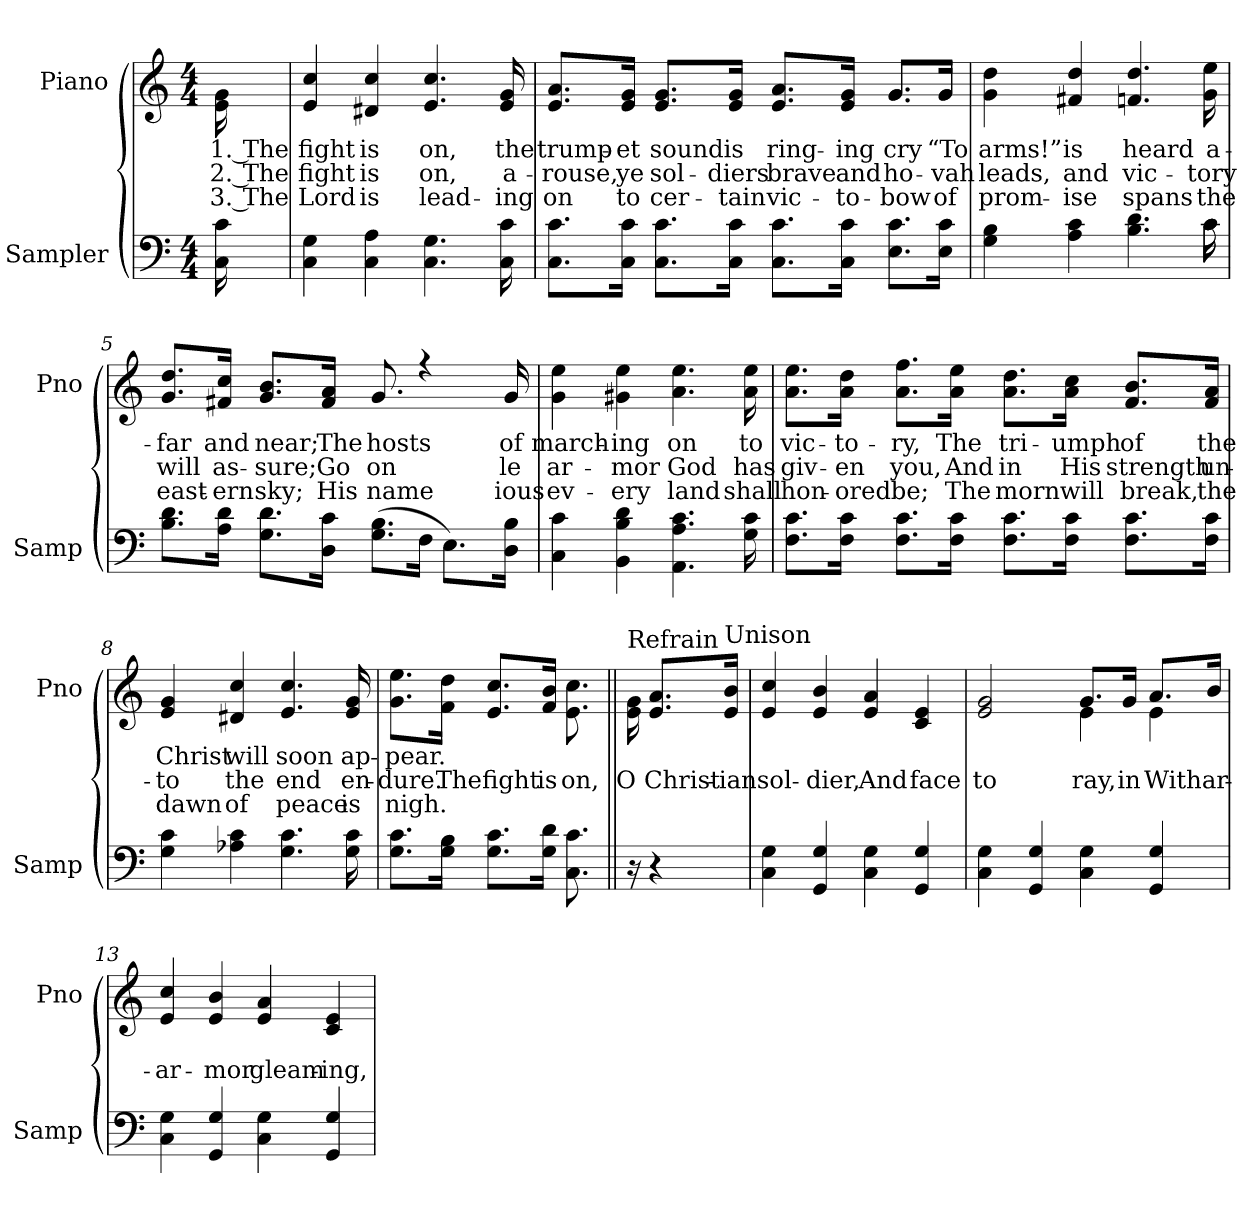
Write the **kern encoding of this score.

**kern	**kern	**text	**text	**text
*part2	*part1	*part1	*part1	*part1
*staff2	*staff1	*staff1	*staff1	*staff1
*I"Sampler	*I"Piano	*	*	*
*I'Samp	*I'Pno	*	*	*
*clefF4	*clefG2	*	*	*
*M4/4	*M4/4	*	*	*
=1	=1	=1	=1	=1
16C 16c	16e\ 16g\	1. The	2. The	3. The
=2	=2	=2	=2	=2
4C 4G	4e 4cc	fight	fight	Lord
4C 4A	4d#X 4cc	is	is	is
4.C 4.G	4.e 4.cc	on,	on,	lead-
16C 16c	16e 16g	the	a-	-ing
=3	=3	=3	=3	=3
*	*^	*	*	*
8.C\ 8.c\L	8.e/ 8.a/L	2.ryy	trump-	-rouse,	on
16C\ 16c\Jk	16e/ 16g/Jk	.	-et	ye	to
8.C\ 8.c\L	8.e/ 8.g/L	.	sound	sol-	cer-
16C\ 16c\Jk	16e/ 16g/Jk	.	is	-diers	-tain
8.C\ 8.c\L	8.e/ 8.a/L	.	ring-	brave	vic-
16C\ 16c\Jk	16e/ 16g/Jk	.	-ing	and	-to-
8.E\ 8.c\L	8.g/L	8.g/L	cry	-ho-	bow
16E\ 16c\Jk	16g/Jk	16g/Jk	“To	-vah	of
*	*v	*v	*	*	*
=4	=4	=4	=4	=4
*^	*	*	*	*
4G 4B	2..ryy	4g 4dd	arms!”	leads,	prom-
4A 4c	.	4f#X 4dd	is	and	-ise
4.B 4.d	.	4.fn 4.dd	heard	vic-	spans
16c\	16c	16g 16ee	a-	-tory	the
*v	*v	*	*	*	*
=5	=5	=5	=5	=5
*	*^	*	*	*
8.B\ 8.d\L	8.g/ 8.dd/L	2ryy	-far	will	east-
16A\ 16d\Jk	16f#X/ 16cc/Jk	.	and	as-	-ern
8.G\ 8.d\L	8.g/ 8.b/L	.	near;	-sure;	sky;
16D\ 16c\Jk	16f#/ 16a/Jk	.	The	Go	His
(8.G\ 8.B\L	8.g/	8.g	hosts	on	name
16F\Jk	4r	16ryy	.	.	.
8.E\L)	.	16gJk	is	the	in
.	.	8.ryy	.	.	.
16D\ 16B\Jk	16g/	.	of	-le	-ious
*	*v	*v	*	*	*
=6	=6	=6	=6	=6
4C 4c	4g 4ee	march-	ar-	ev-
4BB 4B 4d	4g#X 4ee	-ing	-mor	-ery
4.AA 4.A 4.c	4.a 4.ee	on	God	land
16G 16c	16a 16ee	to	has	shall
=7	=7	=7	=7	=7
8.F\ 8.c\L	8.a\ 8.ee\L	vic-	giv-	hon-
16F\ 16c\Jk	16a\ 16dd\Jk	-to-	-en	-ored
8.F\ 8.c\L	8.a\ 8.ff\L	-ry,	you,	be;
16F\ 16c\Jk	16a\ 16ee\Jk	The	And	The
8.F\ 8.c\L	8.a\ 8.dd\L	tri-	in	morn
16F\ 16c\Jk	16a\ 16cc\Jk	-umph	His	will
8.F\ 8.c\L	8.f/ 8.b/L	of	strength	break,
16F\ 16c\Jk	16f/ 16a/Jk	the	un-	the
=8	=8	=8	=8	=8
4G 4c	4e 4g	Christ	-to	dawn
4A-X 4c	4d#X 4cc	will	the	of
4.G 4.c	4.e 4.cc	soon	end	peace
16G 16c	16e 16g	ap-	en-	is
=9	=9	=9	=9	=9
8.G\ 8.c\L	8.g\ 8.ee\L	-pear.	-dure.	nigh.
16G\ 16B\Jk	16f\ 16dd\Jk	.	The	.
8.G\ 8.c\L	8.e/ 8.cc/L	.	fight	.
16G\ 16d\Jk	16f/ 16b/Jk	.	is	.
8.C 8.c	8.e\ 8.cc\	.	on,	.
=10||	=10||	=10||	=10||	=10||
!	!LO:TX:t=Refrain	!	!	!
16r	16e\ 16g\	.	O	.
4r	8.e/ 8.a/L	.	Christ-	.
!	!LO:TX:t=Unison	!	!	!
.	16e/ 16b/Jk	.	-ian	.
=11	=11	=11	=11	=11
4C 4G	4e 4cc	.	sol-	.
4GG 4G	4e 4b	.	-dier,	.
4C 4G	4e 4a	.	And	.
4GG 4G	4c 4e	.	face	.
=12	=12	=12	=12	=12
*	*^	*	*	*
4C 4G	2e 2g	2ryy	.	to	.
4GG 4G	.	.	.	.	.
4C 4G	8.g/L	4e	.	-ray,	.
.	16g/Jk	.	.	in	.
4GG 4G	8.a/L	4e	.	With	.
.	16b/Jk	.	.	ar-	.
*	*v	*v	*	*	*
=13	=13	=13	=13	=13
4C 4G	4e 4cc	.	ar-	.
4GG 4G	4e 4b	.	-mor	.
4C 4G	4e 4a	.	gleam-	.
4GG 4G	4c 4e	.	-ing,	.
=	=	=	=	=
*-	*-	*-	*-	*-
